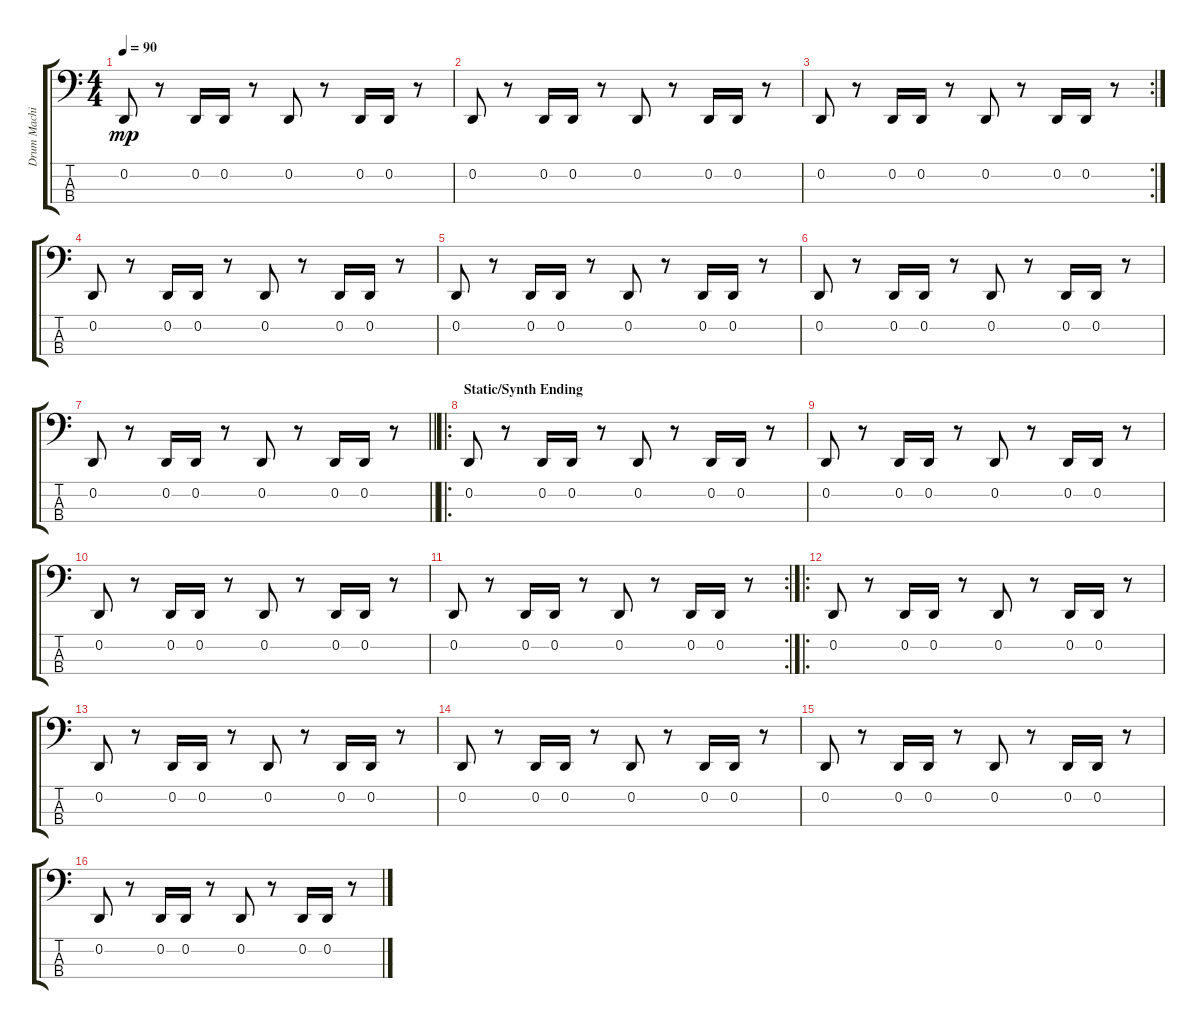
\track ("Drum Machine" "Drum Machi") {instrument synthdrum}
\staff {score tabs}
\tuning (G2 D2 A1 D1) {hide}
\ts (4 4)
\tempo 90
\clef f4
\ks c
0.2.8{dy mp} r.8 0.2.16 0.2.16 r.8 0.2.8 r.8 0.2.16 0.2.16 r.8 |
0.2.8 r.8 0.2.16 0.2.16 r.8 0.2.8 r.8 0.2.16 0.2.16 r.8 |
\rc 2
0.2.8 r.8 0.2.16 0.2.16 r.8 0.2.8 r.8 0.2.16 0.2.16 r.8 |
0.2.8 r.8 0.2.16 0.2.16 r.8 0.2.8 r.8 0.2.16 0.2.16 r.8 |
0.2.8 r.8 0.2.16 0.2.16 r.8 0.2.8 r.8 0.2.16 0.2.16 r.8 |
0.2.8 r.8 0.2.16 0.2.16 r.8 0.2.8 r.8 0.2.16 0.2.16 r.8 |
\barLineRight lightlight
0.2.8 r.8 0.2.16 0.2.16 r.8 0.2.8 r.8 0.2.16 0.2.16 r.8 |
\ro
\section ("" "Static/Synth Ending")
0.2.8 r.8 0.2.16 0.2.16 r.8 0.2.8 r.8 0.2.16 0.2.16 r.8 |
0.2.8 r.8 0.2.16 0.2.16 r.8 0.2.8 r.8 0.2.16 0.2.16 r.8 |
0.2.8 r.8 0.2.16 0.2.16 r.8 0.2.8 r.8 0.2.16 0.2.16 r.8 |
\rc 2
0.2.8 r.8 0.2.16 0.2.16 r.8 0.2.8 r.8 0.2.16 0.2.16 r.8 |
\ro
0.2.8 r.8 0.2.16 0.2.16 r.8 0.2.8 r.8 0.2.16 0.2.16 r.8 |
0.2.8 r.8 0.2.16 0.2.16 r.8 0.2.8 r.8 0.2.16 0.2.16 r.8 |
0.2.8 r.8 0.2.16 0.2.16 r.8 0.2.8 r.8 0.2.16 0.2.16 r.8 |
0.2.8 r.8 0.2.16 0.2.16 r.8 0.2.8 r.8 0.2.16 0.2.16 r.8 |
0.2.8 r.8 0.2.16 0.2.16 r.8 0.2.8 r.8 0.2.16 0.2.16 r.8
